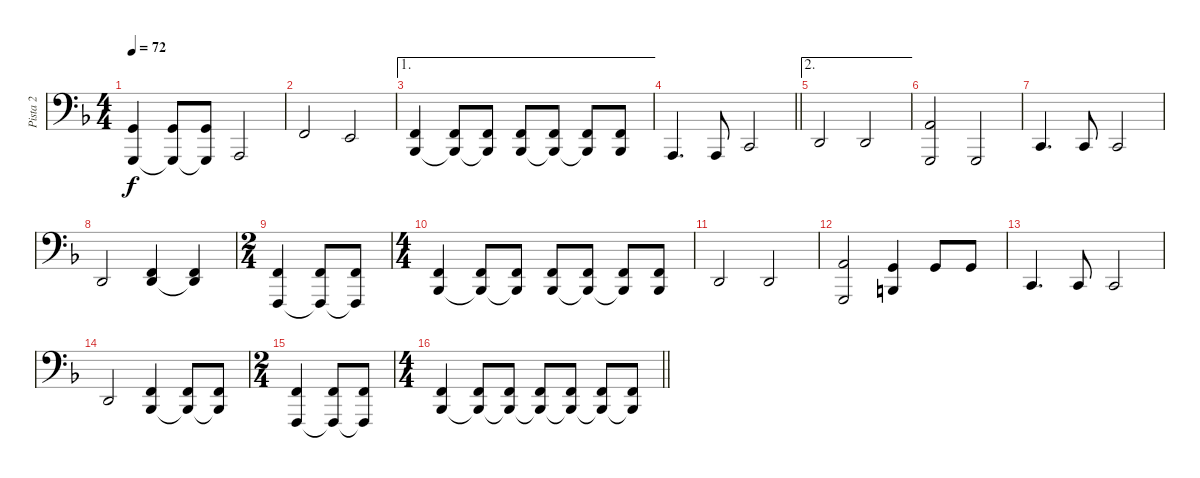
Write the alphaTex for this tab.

\track ("Pista 2" "Pista 2") {instrument brightacousticpiano}
\staff {score}
\tuning (G2 D2 A1 A0) {hide}
\ts (4 4)
\tempo 72
\clef f4
\ks f
(0.1 10.4).4{dy f} (0.1 10.4{t}).8 (0.1 10.4{t}).8 0.3.2 |
3.2.2 2.2.2 |
\ae 1
(3.2 1.3).4 (3.2 1.3{t}).8 (3.2 1.3{t}).8 (3.2 1.3).8 (3.2 1.3{t}).8 (3.2 1.3{t}).8 (3.2 1.3).8 |
\barLineRight lightlight
0.3.4{d} 0.3.8 3.3.2 |
\ae 2
0.2.2 0.2.2 |
(12.3 10.4).2 10.4.2 |
15.4.4{d} 15.4.8 15.4.2 |
17.4.2 (0.2 20.4).4 (0.2{t} 20.4).4 |
\ts (2 4)
(8.3 8.4).4 (8.3 8.4{t}).8 (8.3 8.4{t}).8 |
\ts (4 4)
(3.2 1.3).4 (3.2 1.3{t}).8 (3.2 1.3{t}).8 (3.2 1.3).8 (3.2 1.3{t}).8 (3.2 1.3{t}).8 (3.2 1.3).8 |
0.2.2 0.2.2 |
(12.3 10.4).2 (0.1 14.4).4 0.1.8 0.1.8 |
3.3.4{d} 3.3.8 3.3.2 |
0.2.2 (3.2 1.3).4 (3.2 1.3{t}).8 (3.2 1.3{t}).8 |
\ts (2 4)
(8.3 8.4).4 (8.3 8.4{t}).8 (8.3 8.4{t}).8 |
\ts (4 4)
\barLineRight lightlight
(3.2 1.3).4 (3.2 1.3{t}).8 (3.2 1.3{t}).8 (3.2 1.3{t}).8 (3.2 1.3{t}).8 (3.2 1.3{t}).8 (3.2 1.3{t}).8
